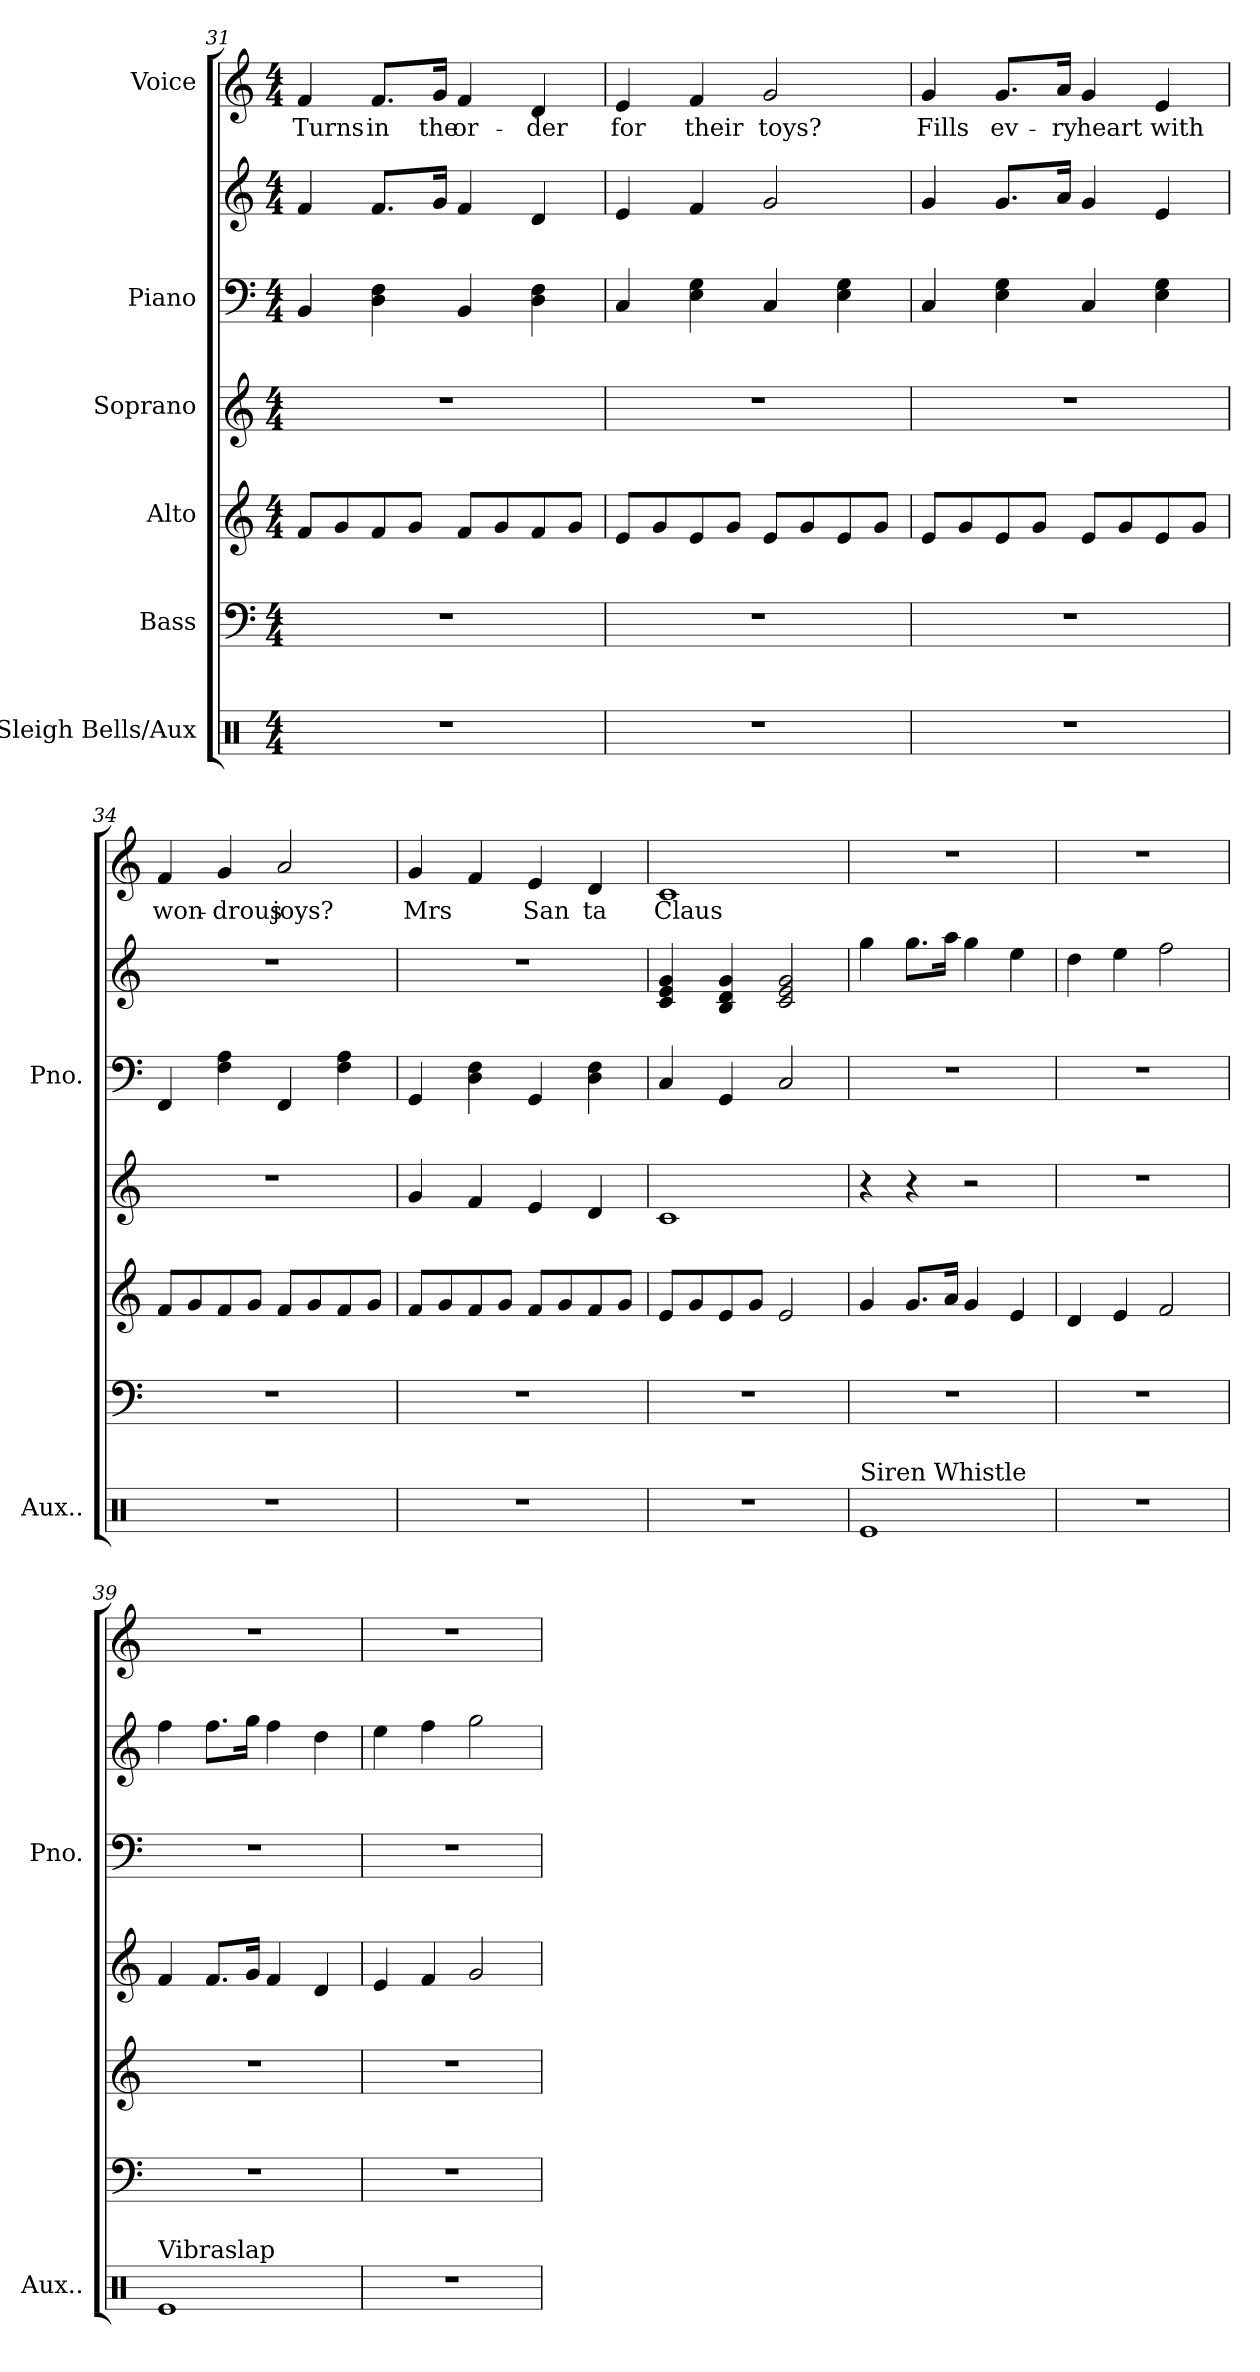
**kern	**kern	**kern	**kern	**kern	**kern	**kern	**text
*part6	*part5	*part4	*part3	*part2	*part2	*part1	*part1
*staff7	*staff6	*staff5	*staff4	*staff3	*staff2	*staff1	*staff1
*I"Sleigh Bells/Aux	*I"Bass	*I"Alto	*I"Soprano	*I"Piano	*	*I"Voice	*
*I'Aux..	*	*	*	*I'Pno.	*	*	*
*clefX	*clefF4	*clefG2	*clefG2	*clefF4	*clefG2	*clefG2	*
*	*	*	*ITrd-14c-24	*	*	*	*
*k[]	*k[]	*k[]	*k[]	*k[]	*k[]	*k[]	*
*M4/4	*M4/4	*M4/4	*M4/4	*M4/4	*M4/4	*M4/4	*
=31	=31	=31	=31	=31	=31	=31	=31
!	!	!	!	!	!	!	!LO:LY:b
1r	1r	8f/L	1r	4BB/	4f/	4f/	Turns
.	.	8g/	.	.	.	.	.
!	!	!	!	!	!	!	!LO:LY:b
.	.	8f/	.	4D\ 4F\	8.f/L	8.f/L	in
.	.	8g/J	.	.	.	.	.
!	!	!	!	!	!	!	!LO:LY:b
.	.	.	.	.	16g/Jk	16g/Jk	the
!	!	!	!	!	!	!	!LO:LY:b
.	.	8f/L	.	4BB/	4f/	4f/	or-
.	.	8g/	.	.	.	.	.
!	!	!	!	!	!	!	!LO:LY:b
.	.	8f/	.	4D\ 4F\	4d/	4d/	-der
.	.	8g/J	.	.	.	.	.
=32	=32	=32	=32	=32	=32	=32	=32
!	!	!	!	!	!	!	!LO:LY:b
1r	1r	8e/L	1r	4C/	4e/	4e/	for
.	.	8g/	.	.	.	.	.
!	!	!	!	!	!	!	!LO:LY:b
.	.	8e/	.	4E\ 4G\	4f/	4f/	their
.	.	8g/J	.	.	.	.	.
!	!	!	!	!	!	!	!LO:LY:b
.	.	8e/L	.	4C/	2g/	2g/	toys?
.	.	8g/	.	.	.	.	.
.	.	8e/	.	4E\ 4G\	.	.	.
.	.	8g/J	.	.	.	.	.
=33	=33	=33	=33	=33	=33	=33	=33
!	!	!	!	!	!	!	!LO:LY:b
1r	1r	8e/L	1r	4C/	4g/	4g/	Fills
.	.	8g/	.	.	.	.	.
!	!	!	!	!	!	!	!LO:LY:b
.	.	8e/	.	4E\ 4G\	8.g/L	8.g/L	ev-
.	.	8g/J	.	.	.	.	.
!	!	!	!	!	!	!	!LO:LY:b
.	.	.	.	.	16a/Jk	16a/Jk	-ry
!	!	!	!	!	!	!	!LO:LY:b
.	.	8e/L	.	4C/	4g/	4g/	heart
.	.	8g/	.	.	.	.	.
!	!	!	!	!	!	!	!LO:LY:b
.	.	8e/	.	4E\ 4G\	4e/	4e/	with
.	.	8g/J	.	.	.	.	.
=34	=34	=34	=34	=34	=34	=34	=34
!	!	!	!	!	!	!	!LO:LY:b
1r	1r	8f/L	1r	4FF/	1r	4f/	won-
.	.	8g/	.	.	.	.	.
!	!	!	!	!	!	!	!LO:LY:b
.	.	8f/	.	4F\ 4A\	.	4g/	-drous
.	.	8g/J	.	.	.	.	.
!	!	!	!	!	!	!	!LO:LY:b
.	.	8f/L	.	4FF/	.	2a/	joys?
.	.	8g/	.	.	.	.	.
.	.	8f/	.	4F\ 4A\	.	.	.
.	.	8g/J	.	.	.	.	.
!!LO:PB:g=z
=35	=35	=35	=35	=35	=35	=35	=35
!	!	!	!	!	!	!	!LO:LY:b
1r	1r	8f/L	4ggg/	4GG/	1r	4g/	Mrs
.	.	8g/	.	.	.	.	.
.	.	8f/	4fff/	4D\ 4F\	.	4f/	.
.	.	8g/J	.	.	.	.	.
!	!	!	!	!	!	!	!LO:LY:b
.	.	8f/L	4eee/	4GG/	.	4e/	San
.	.	8g/	.	.	.	.	.
!	!	!	!	!	!	!	!LO:LY:b
.	.	8f/	4ddd/	4D\ 4F\	.	4d/	ta
.	.	8g/J	.	.	.	.	.
=36	=36	=36	=36	=36	=36	=36	=36
!	!	!	!	!	!	!	!LO:LY:b
1r	1r	8e/L	1ccc	4C/	4c/ 4e/ 4g/	1c	Claus
.	.	8g/	.	.	.	.	.
.	.	8e/	.	4GG/	4B/ 4d/ 4g/	.	.
.	.	8g/J	.	.	.	.	.
.	.	2e/	.	2C/	2c/ 2e/ 2g/	.	.
=37	=37	=37	=37	=37	=37	=37	=37
!LO:TX:a:t=Siren Whistle	!	!	!	!	!	!	!
1Re	1r	4g/	4r	1r	4gg\	1r	.
.	.	8.g/L	4r	.	8.gg\L	.	.
.	.	16a/Jk	.	.	16aa\Jk	.	.
.	.	4g/	2r	.	4gg\	.	.
.	.	4e/	.	.	4ee\	.	.
=38	=38	=38	=38	=38	=38	=38	=38
1r	1r	4d/	1r	1r	4dd\	1r	.
.	.	4e/	.	.	4ee\	.	.
.	.	2f/	.	.	2ff\	.	.
=39	=39	=39	=39	=39	=39	=39	=39
!LO:TX:a:t=Vibraslap	!	!	!	!	!	!	!
1Re	1r	1r	4fff/	1r	4ff\	1r	.
.	.	.	8.fff/L	.	8.ff\L	.	.
.	.	.	16ggg/Jk	.	16gg\Jk	.	.
.	.	.	4fff/	.	4ff\	.	.
.	.	.	4ddd/	.	4dd\	.	.
=40	=40	=40	=40	=40	=40	=40	=40
1r	1r	1r	4eee/	1r	4ee\	1r	.
.	.	.	4fff/	.	4ff\	.	.
.	.	.	2ggg/	.	2gg\	.	.
=	=	=	=	=	=	=	=
*-	*-	*-	*-	*-	*-	*-	*-
